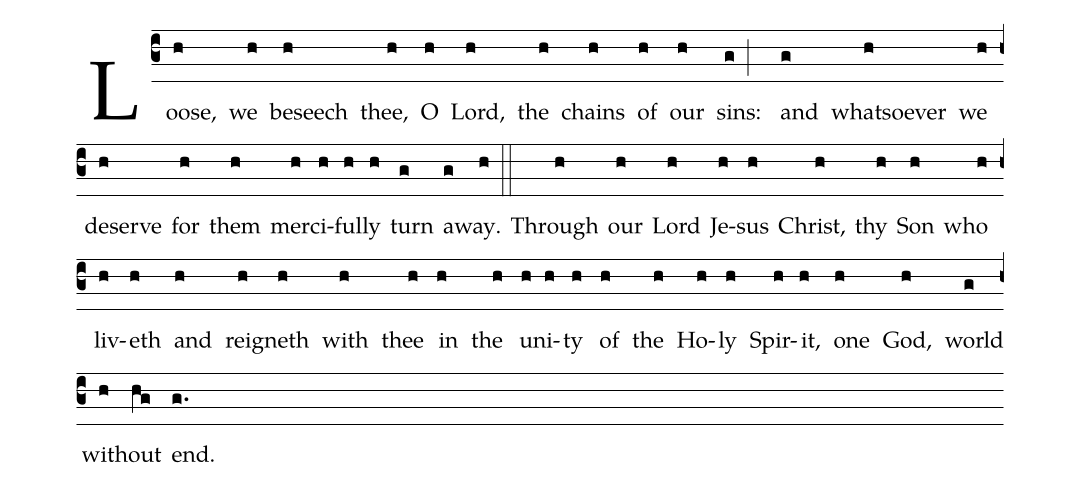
%%
(c3) Loose,(h) we(h) beseech(h) thee,(h) O(h) Lord,(h) the(h) chains(h) of(h) our(h) sins:(g;) and(g) whatsoever(h) we(h) deserve(h) for(h) them(h) mer(h)ci(h)ful(h)ly(h) turn(g) a(g)way.(h::) Through(h) our(h) Lord(h) Je(h)sus(h) Christ,(h) thy(h) Son(h) who(h) liv(h)eth(h) and(h) reign(h)eth(h) with(h) thee(h) in(h) the(h) un(h)i(h)ty(h) of(h) the(h) Ho(h)ly(h) Spir(h)it,(h) one(h) God,(h) world(g) with(h)out(hg) end.(g.)
